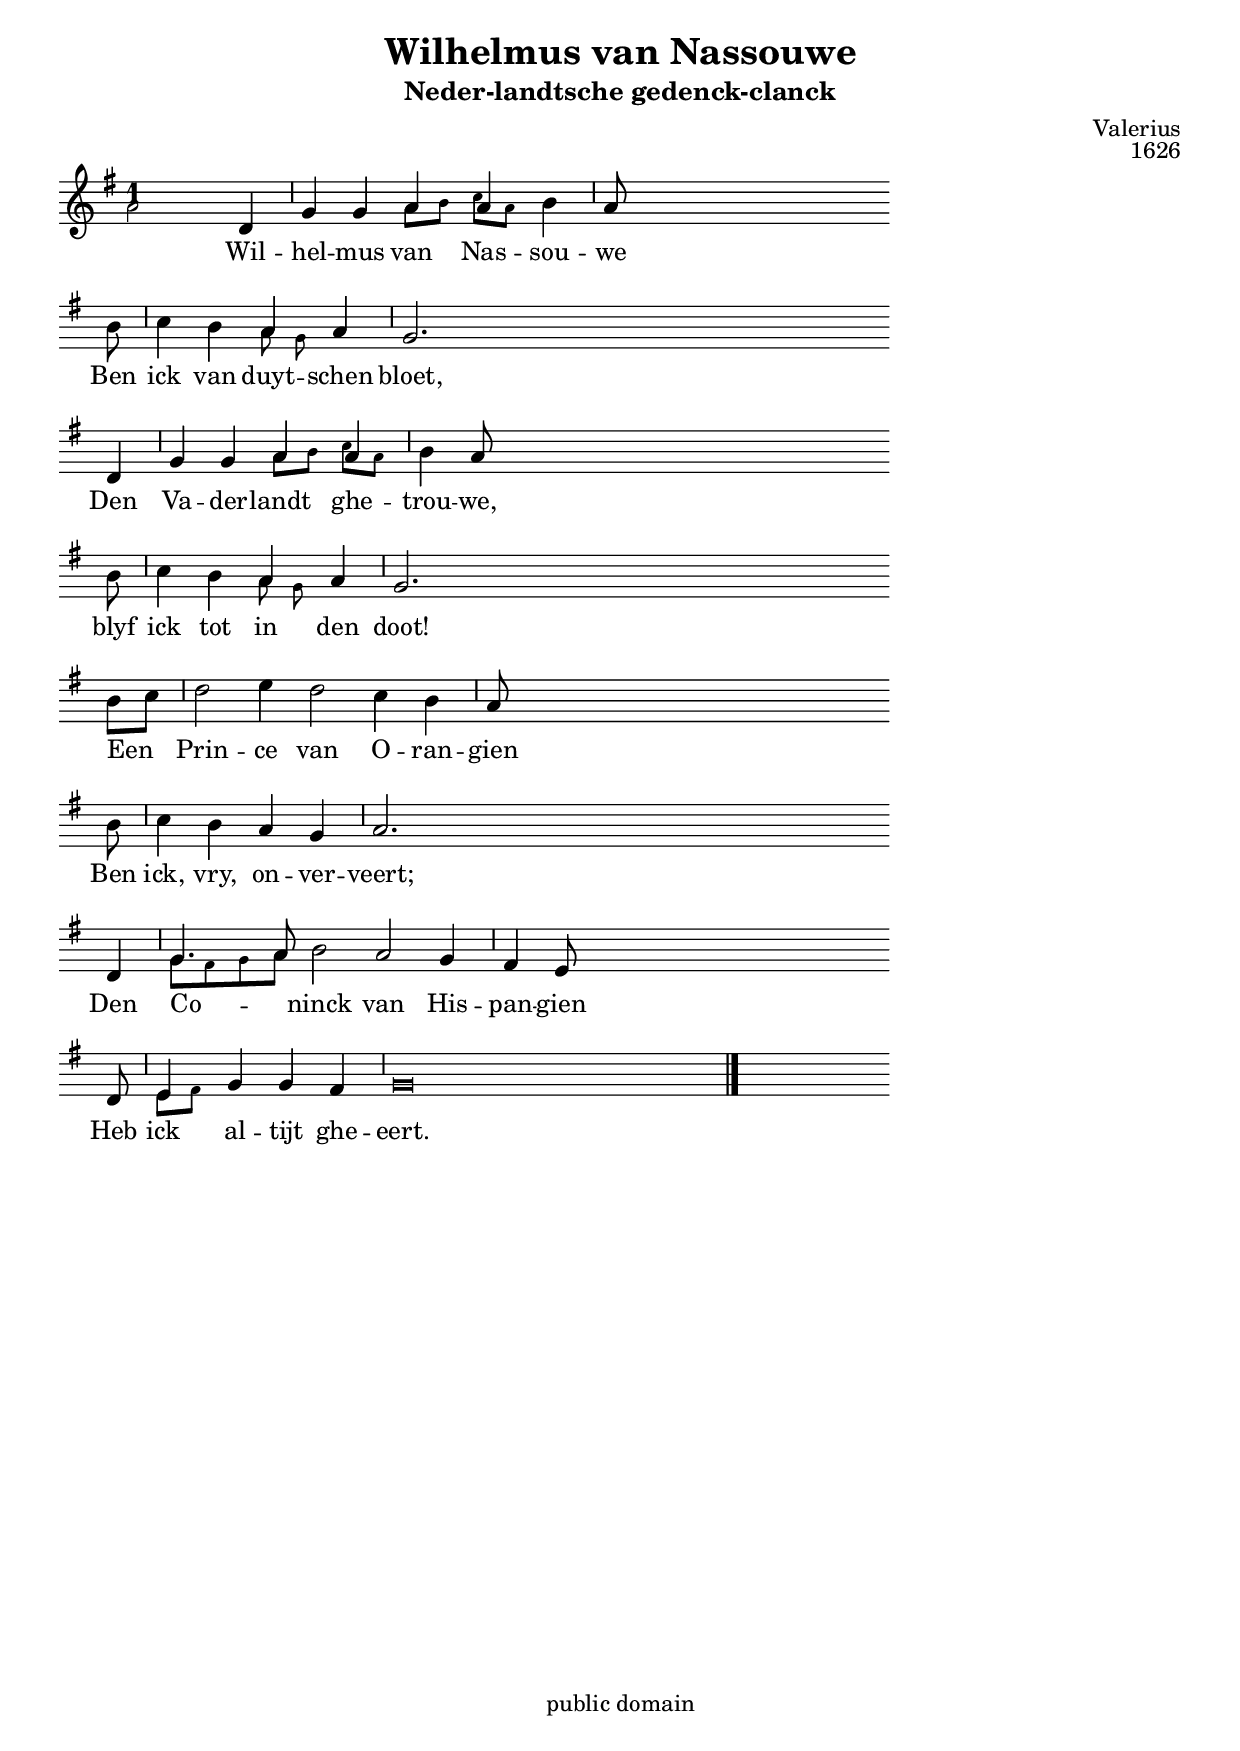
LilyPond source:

\version "2.10.0"

\header {
  texidoc = "Wilhelmus van Nassouwe"
  title = "Wilhelmus van Nassouwe"
  composer = "Valerius"
  subtitle = "Neder-landtsche gedenck-clanck"
  opus = "1626"
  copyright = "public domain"
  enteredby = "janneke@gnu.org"
}

%% hymn tricks
noclefs =  {
  s1
  \override Staff.Clef #'break-visibility =
    #all-invisible
}

setMargins = {
  %% \context Staff \applyContext #(set-extra-space 'TimeSignature
  %% 'first-note -> extra-space 4.5

  \override Staff.TimeSignature #'space-alist #'first-note = #'(extra-space . 9.5)
  \override Staff.KeySignature #'space-alist #'staff-bar = #'(extra-space . 15)
  \override Score.LeftEdge #'space-alist #'key-signature = #'(extra-space . 1)
  
}

pipeSymbol = {
  %% Set height of bar line to 2 staff-spaces
  \once \override Staff.BarLine #'bar-size = #2
  %% Move barline one staff-space up
  \once \override Staff.BarLine #'extra-offset = #'(0 . 1)
  \bar "|"
}

myBreak = { \bar "" \break }

\layout {
  indent = 0.0\mm
  line-width = 120.0\mm
  textheight = 270.0\mm
}

voice =  \relative c' {
  \clef violin
  \key g \major
  d4 | g g a a b | a8 \myBreak
  b8 | c4 b a a | g2. \myBreak

  d4 | g g a a | b a8 \myBreak
  b8 | c4 b a a| g2.  \myBreak

  %% Hack for better left tekst margin
  %% b8[ c] | d2 e4 d2 c4 | b a8 \myBreak
  \set melismaBusyProperties = #'()
  b8[ c] |
  \unset melismaBusyProperties
  d2 e4 d2 c4 b | a8 \myBreak
  b8 | c4 b a g | a2. \myBreak

  d,4 | g4.\melisma a8\melismaEnd b2 a2 g4 | fis e8 \myBreak
  d8 | e4 g g fis | 
  
  \override NoteHead #'style = #'neomensural

  g\breve

  %% justified lines:
  %%\override Staff.BarLine #'extra-offset = #'(12 . 0)
  %% ragged-right:
  \override Staff.BarLine #'extra-offset = #'(23 . 0)
  \bar "|."
}

stich =  \relative c'' {
  \override Staff.NoteCollision #'merge-differently-dotted = ##t
  \set fontSize = #-3
  \override Stem #'length-fraction = #(magstep -3)

  \voiceTwo
  \partial 4
  s4 s s a8[ b] c[ a] s4.
  s8 s4 s a8 g s4 s2.

  s4 s s a8[ b] c[ a] s4.
  s8 s4 s a8 g s4 s2.
  
  s8 s s2 s4 s2 s4 s s8
  s8 s4 s s s s2.

  s4 g8[ fis g a] s2 s2 s4 s s8
  s8 e8[ fis]
}

modernText = \lyricmode {
  Wil -- hel -- mus van Nas -- sou -- we
  ben ik van duit -- sen bloed,

  den va -- der -- land ge -- trou -- we
  blijf ik tot in den dood.

  Een prin -- se van O -- ran -- je
  ben ik vrij on -- ver -- veerd,

  den ko -- ning van His -- pan -- je
  heb ik al -- tijd ge -- eerd.
}

text = \lyricmode {
  Wil -- hel -- mus van Nas -- sou -- we
  Ben ick van duyt -- schen bloet,
  Den Va -- der -- landt ghe -- trou -- we,
  blyf ick tot in den doot!
  %% Hack for better left text margin:
  %% Een Prin -- ce van O -- ran -- gien
  Een " " Prin -- ce van O -- ran -- gien
  Ben ick, vry, on -- ver -- veert;
  Den Co -- ninck van His -- pan -- gien
  Heb ick al -- tijt ghe -- eert.
}

oneHalfNoteTime = \markup {
  \override #'(baseline-skip . 0)
  \column {
    \line { \number "1" }
    \line { \smaller \smaller \note #"2" #-0.6 }
  }
}

\layout {
  ragged-right = ##t

  \context {
    \Score
    %% defaults
    %% (shortest-duration-space . 2.0)
    %% (spacing-increment . 1.2)
    %% (base-shortest-duration . ,(ly:make-moment 1 8))
    %% wider spacing
    \override SpacingSpanner #'shortest-duration-space = #3.0
    \override SpacingSpanner #'spacing-increment = #1.2
    \override SpacingSpanner #'base-shortest-duration = #(ly:make-moment 1 8)
  }
}

\score {
  \context Score <<
    \context Staff <<
      \override Staff.StaffSymbol #'width = #'80
      \set Staff.autoBeaming = ##f
      \set Score.timing = ##f
      \setMargins
     
      %% Less vertical space needed with lyrics
      \override Staff.VerticalAxisGroup #'minimum-Y-extent = #'(2 . 2)
      
      %% Custom time signature
      \override Staff.TimeSignature #'stencil = #ly:text-interface::print
      \override Staff.TimeSignature #'text = #oneHalfNoteTime
      \override Staff.TimeSignature #'style = #'()
      \noclefs
    
      \new Voice =  "voice" \voice
      \new Voice =  "stich" \stich
    >>
    \lyricsto "voice" \new Lyrics {
      \override VerticalAxisGroup #'minimum-Y-extent = #'(2 . 2)
      \text
    }
  >>
  \layout {}
  \midi {}
}

%%% Local variables:
%%% LilyPond-indent-level:2
%%% End:
